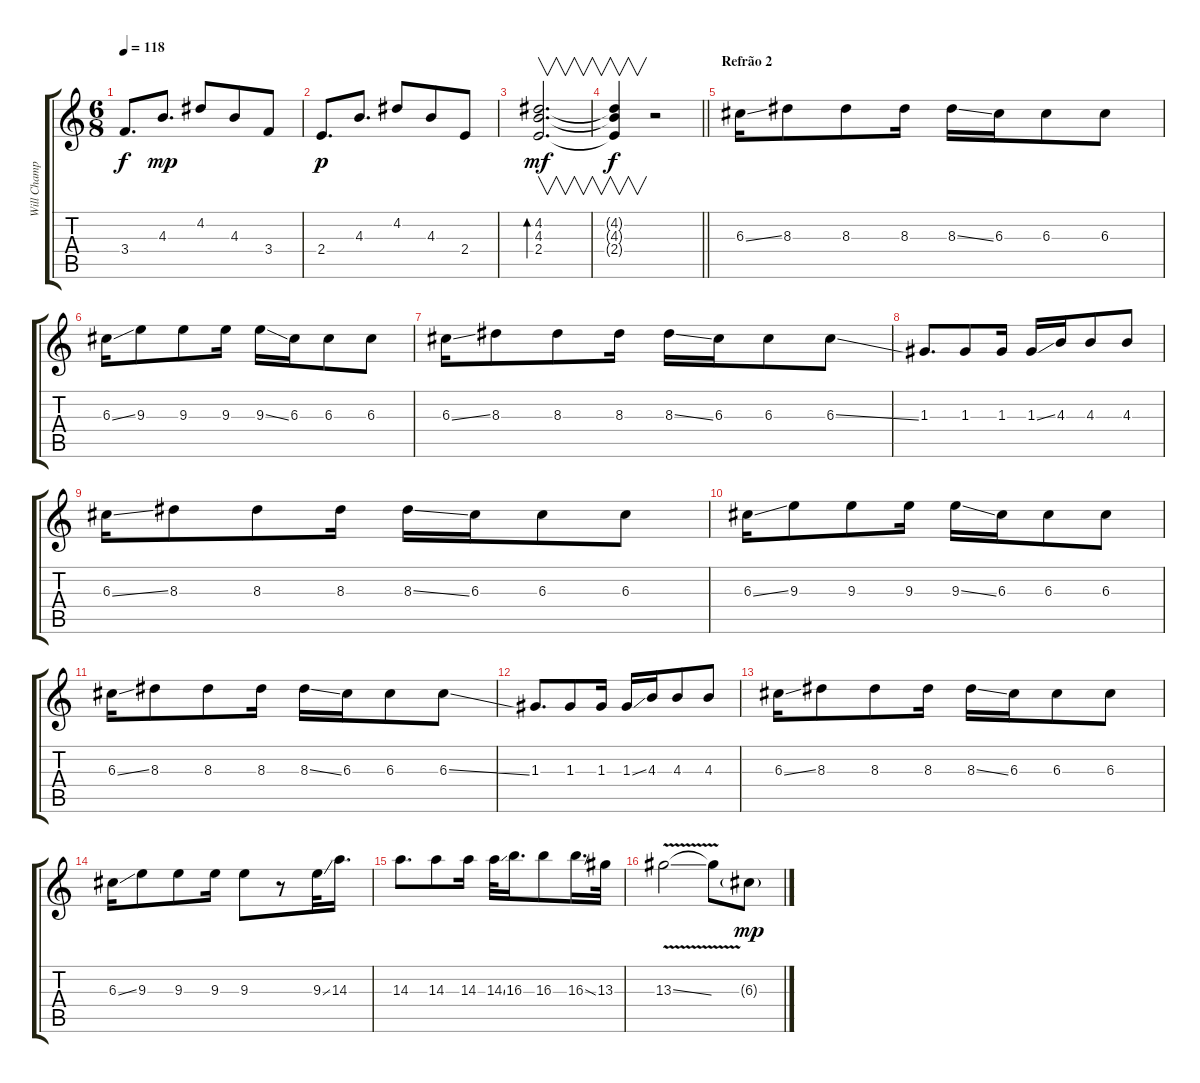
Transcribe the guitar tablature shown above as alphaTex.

\track ("Will Champion (guitarra)" "Will Champ") {instrument electricguitarjazz}
\staff {score tabs}
\tuning (E4 B3 G3 D3 A2 E2) {hide}
\ts (6 8)
\tempo 118
\clef g2
\ks c
3.4.8{d dy f} 4.3.8{d dy mp} 4.2.8 4.3.8 3.4.8 |
2.4.8{d dy p} 4.3.8{d} 4.2.8 4.3.8 2.4.8 |
(4.2 4.3 2.4).2{v d bd 240 dy mf} |
\barLineRight lightlight
(4.2{t} 4.3{t} 2.4{t}).4{v dy f} r.2 |
\section ("" "Refrão 2")
6.3{ss}.16 8.3.8 8.3.8 8.3.16 8.3{ss}.16 6.3.16 6.3.8 6.3.8 |
6.3{ss}.16 9.3.8 9.3.8 9.3.16 9.3{ss}.16 6.3.16 6.3.8 6.3.8 |
6.3{ss}.16 8.3.8 8.3.8 8.3.16 8.3{ss}.16 6.3.16 6.3.8 6.3{ss}.8 |
1.3.8{d} 1.3.8 1.3.16 1.3{ss}.16 4.3.16 4.3.8 4.3.8 |
6.3{ss}.16 8.3.8 8.3.8 8.3.16 8.3{ss}.16 6.3.16 6.3.8 6.3.8 |
6.3{ss}.16 9.3.8 9.3.8 9.3.16 9.3{ss}.16 6.3.16 6.3.8 6.3.8 |
6.3{ss}.16 8.3.8 8.3.8 8.3.16 8.3{ss}.16 6.3.16 6.3.8 6.3{ss}.8 |
1.3.8{d} 1.3.8 1.3.16 1.3{ss}.16 4.3.16 4.3.8 4.3.8 |
6.3{ss}.16 8.3.8 8.3.8 8.3.16 8.3{ss}.16 6.3.16 6.3.8 6.3.8 |
6.3{ss}.16 9.3.8 9.3.8 9.3.16 9.3.8 r.8 9.3{ss}.32 14.3.16{d} |
14.3.8{d} 14.3.8 14.3.16 14.3{ss}.32 16.3.16{d} 16.3.8 16.3{ss}.16{d} 13.3.32 |
13.3{v ss}.2 13.3{t}.8 6.3{g}.8{dy mp}
